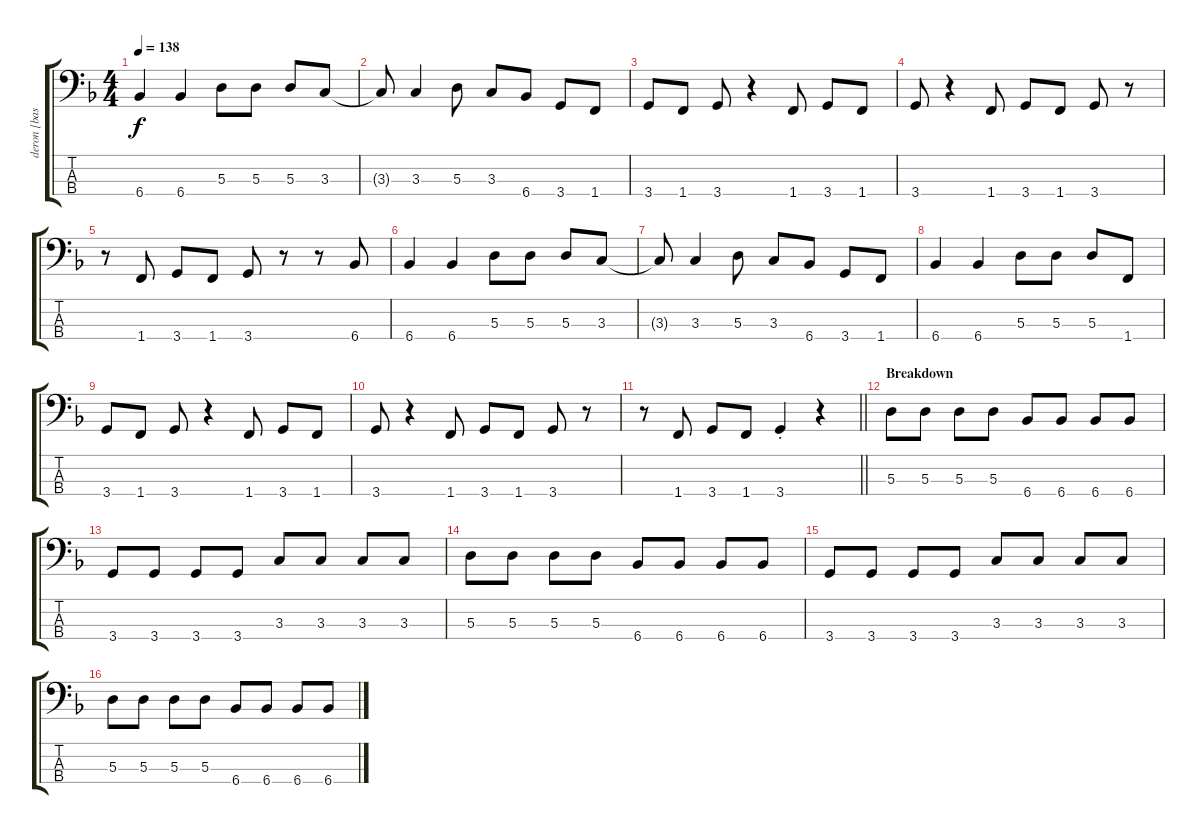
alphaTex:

\track ("deron [bass]" "deron [bas") {instrument electricbasspick}
\staff {score tabs}
\tuning (G2 D2 A1 E1) {hide}
\ts (4 4)
\tempo 138
\clef f4
\ks f
6.4.4{dy f} 6.4.4 5.3.8 5.3.8 5.3.8 3.3.8 |
3.3{t}.8 3.3.4 5.3.8 3.3.8 6.4.8 3.4.8 1.4.8 |
3.4.8 1.4.8 3.4.8 r.4 1.4.8 3.4.8 1.4.8 |
3.4.8 r.4 1.4.8 3.4.8 1.4.8 3.4.8 r.8 |
r.8 1.4.8 3.4.8 1.4.8 3.4.8 r.8 r.8 6.4.8 |
6.4.4 6.4.4 5.3.8 5.3.8 5.3.8 3.3.8 |
3.3{t}.8 3.3.4 5.3.8 3.3.8 6.4.8 3.4.8 1.4.8 |
6.4.4 6.4.4 5.3.8 5.3.8 5.3.8 1.4.8 |
3.4.8 1.4.8 3.4.8 r.4 1.4.8 3.4.8 1.4.8 |
3.4.8 r.4 1.4.8 3.4.8 1.4.8 3.4.8 r.8 |
\barLineRight lightlight
r.8 1.4.8 3.4.8 1.4.8 3.4{st}.4 r.4 |
\section ("" "Breakdown")
5.3.8 5.3.8 5.3.8 5.3.8 6.4.8 6.4.8 6.4.8 6.4.8 |
3.4.8 3.4.8 3.4.8 3.4.8 3.3.8 3.3.8 3.3.8 3.3.8 |
5.3.8 5.3.8 5.3.8 5.3.8 6.4.8 6.4.8 6.4.8 6.4.8 |
3.4.8 3.4.8 3.4.8 3.4.8 3.3.8 3.3.8 3.3.8 3.3.8 |
5.3.8 5.3.8 5.3.8 5.3.8 6.4.8 6.4.8 6.4.8 6.4.8
